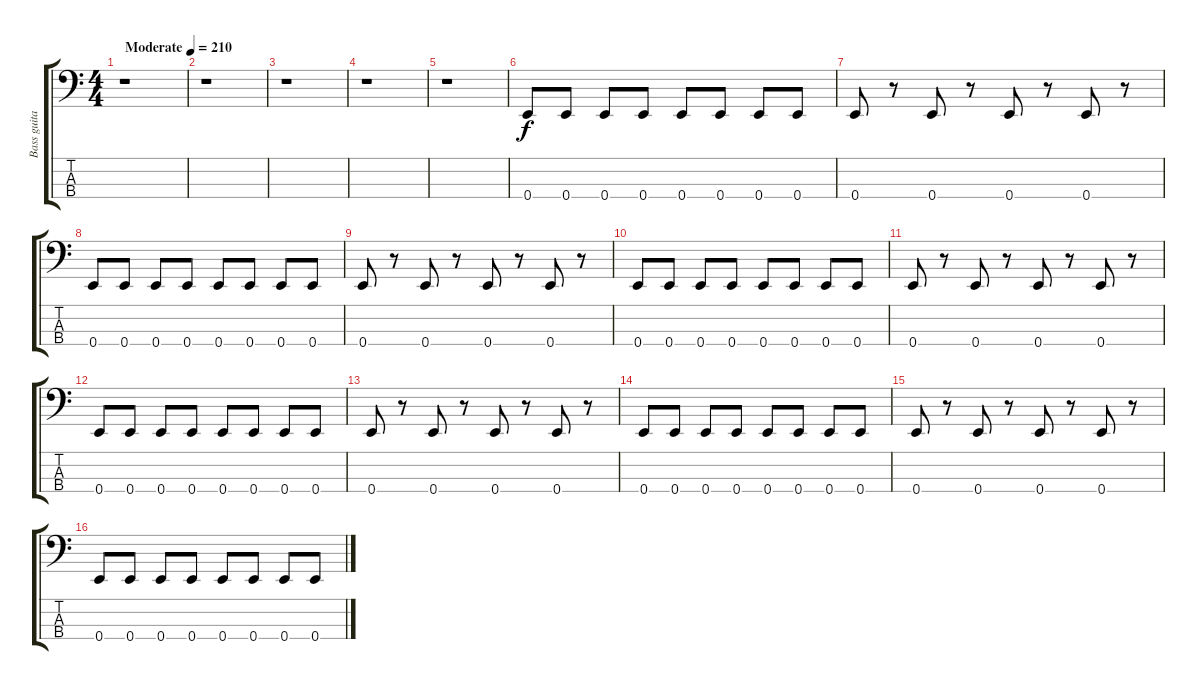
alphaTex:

\track ("Bass guitar" "Bass guita") {instrument electricbassfinger}
\staff {score tabs}
\tuning (G2 D2 A1 E1) {hide}
\ts (4 4)
\tempo (210 "Moderate")
\clef f4
\ks c
r.1{dy f instrument electricbassfinger} |
r.1 |
r.1 |
r.1 |
r.1 |
0.4.8 0.4.8 0.4.8 0.4.8 0.4.8 0.4.8 0.4.8 0.4.8 |
0.4.8 r.8 0.4.8 r.8 0.4.8 r.8 0.4.8 r.8 |
0.4.8 0.4.8 0.4.8 0.4.8 0.4.8 0.4.8 0.4.8 0.4.8 |
0.4.8 r.8 0.4.8 r.8 0.4.8 r.8 0.4.8 r.8 |
0.4.8 0.4.8 0.4.8 0.4.8 0.4.8 0.4.8 0.4.8 0.4.8 |
0.4.8 r.8 0.4.8 r.8 0.4.8 r.8 0.4.8 r.8 |
0.4.8 0.4.8 0.4.8 0.4.8 0.4.8 0.4.8 0.4.8 0.4.8 |
0.4.8 r.8 0.4.8 r.8 0.4.8 r.8 0.4.8 r.8 |
0.4.8 0.4.8 0.4.8 0.4.8 0.4.8 0.4.8 0.4.8 0.4.8 |
0.4.8 r.8 0.4.8 r.8 0.4.8 r.8 0.4.8 r.8 |
0.4.8 0.4.8 0.4.8 0.4.8 0.4.8 0.4.8 0.4.8 0.4.8
